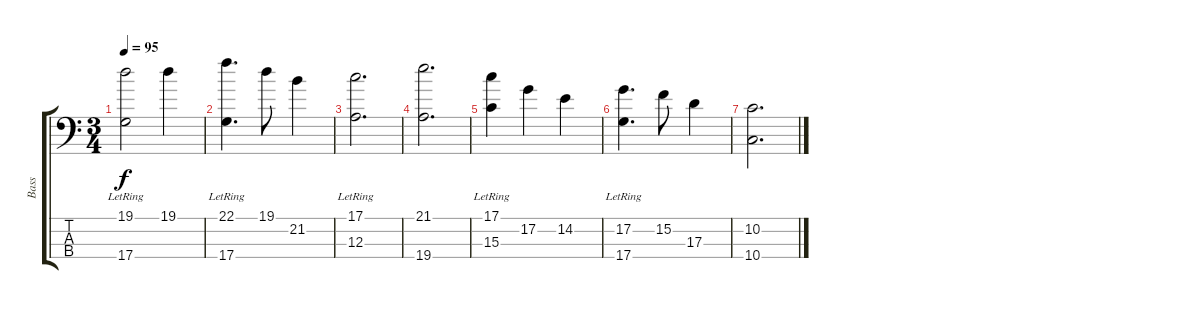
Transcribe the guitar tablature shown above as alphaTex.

\track ("Bass" "Bass") {instrument acousticguitarsteel}
\staff {score tabs}
\tuning (G2 D2 A1 D1) {hide}
\ts (3 4)
\tempo 95
\clef f4
\ks c
(19.1 17.4{lr}).2{dy f} 19.1.4 |
(22.1 17.4{lr}).4{d} 19.1.8 21.2.4 |
(17.1 12.3{lr}).2{d} |
(21.1 19.4).2{d} |
(17.1 15.3{lr}).4 17.2.4 14.2.4 |
(17.2 17.4{lr}).4{d} 15.2.8 17.3.4 |
(10.2 10.4).2{d}
